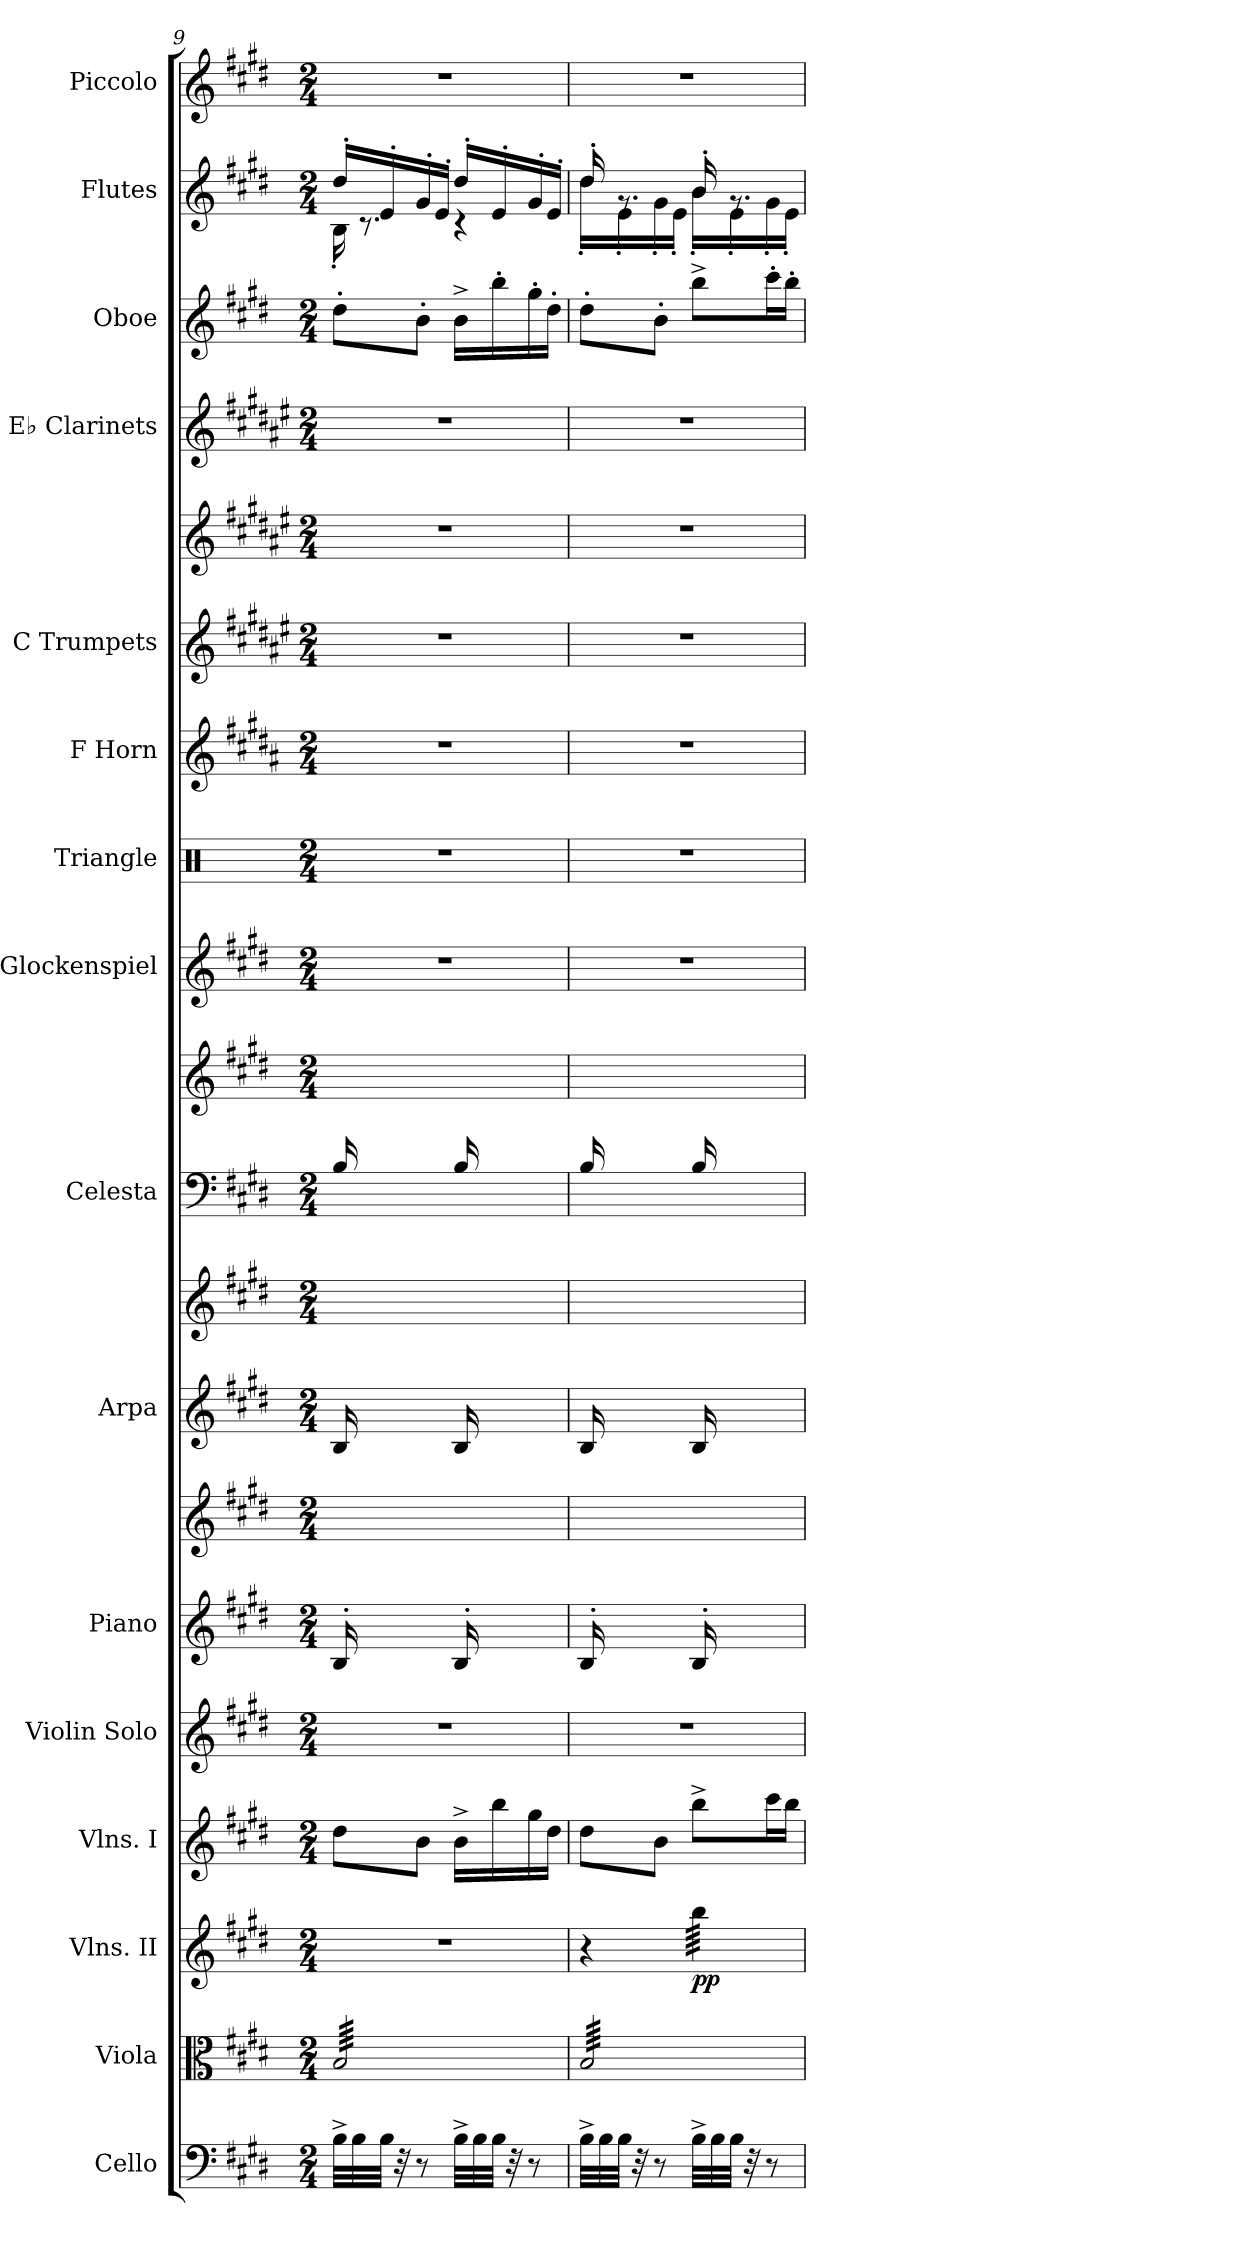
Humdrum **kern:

**kern	**kern	**kern	**dynam	**kern	**kern	**kern	**kern	**kern	**kern	**kern	**kern	**kern	**kern	**kern	**kern	**kern	**kern	**kern	**kern	**kern
*part16	*part15	*part14	*part14	*part13	*part12	*part11	*part11	*part10	*part10	*part9	*part9	*part8	*part7	*part6	*part5	*part5	*part4	*part3	*part2	*part1
*staff20	*staff19	*staff18	*staff18	*staff17	*staff16	*staff15	*staff14	*staff13	*staff12	*staff11	*staff10	*staff9	*staff8	*staff7	*staff6	*staff5	*staff4	*staff3	*staff2	*staff1
*I"Cello	*I"Viola	*I"Vlns. II	*	*I"Vlns. I	*I"Violin Solo	*I"Piano	*	*I"Arpa	*	*I"Celesta	*	*I"Glockenspiel	*I"Triangle	*I"F Horn	*I"C Trumpets	*	*I"E♭ Clarinets	*I"Oboe	*I"Flutes	*I"Piccolo
*	*	*I'Vlns. II	*	*I'Vlns. I	*I'Vln. solo	*I'Pno.	*	*I'Arpa	*	*I'Cel.	*	*I'Glock.	*I'Trgl.	*I'F Hn.	*I'C Tpt.	*	*I'E♭ Cl.	*I'Ob.	*I'Fl.	*I'Picc.
!!LO:PB:g=z
*clefF4	*clefC3	*clefG2	*	*clefG2	*clefG2	*clefG2	*clefG2	*clefG2	*clefG2	*clefF4	*clefG2	*clefG2	*clefX	*clefG2	*clefG2	*clefG2	*clefG2	*clefG2	*clefG2	*clefG2
*	*	*	*	*	*	*	*	*	*	*ITrd-7c-12	*ITrd-7c-12	*ITrd-14c-24	*	*ITrd4c7	*ITrd1c2	*ITrd1c2	*ITrd1c2	*	*	*ITrd-7c-12
*k[f#c#g#d#]	*k[f#c#g#d#]	*k[f#c#g#d#]	*	*k[f#c#g#d#]	*k[f#c#g#d#]	*k[f#c#g#d#]	*k[f#c#g#d#]	*k[f#c#g#d#]	*k[f#c#g#d#]	*k[f#c#g#d#]	*k[f#c#g#d#]	*k[f#c#g#d#]	*k[]	*k[f#c#g#d#]	*k[f#c#g#d#]	*k[f#c#g#d#]	*k[f#c#g#d#]	*k[f#c#g#d#]	*k[f#c#g#d#]	*k[f#c#g#d#]
*M2/4	*M2/4	*M2/4	*	*M2/4	*M2/4	*M2/4	*M2/4	*M2/4	*M2/4	*M2/4	*M2/4	*M2/4	*M2/4	*M2/4	*M2/4	*M2/4	*M2/4	*M2/4	*M2/4	*M2/4
=9	=9	=9	=9	=9	=9	=9	=9	=9	=9	=9	=9	=9	=9	=9	=9	=9	=9	=9	=9	=9
*	*	*	*	*	*	*^	*	*^	*	*^	*	*	*	*	*	*	*	*	*^	*
*	*tremolo	*	*	*	*	*	*	*	*	*	*	*	*	*	*	*	*	*	*	*	*	*	*	*
32B^\LLL	64B/LLLL	2r	.	8dd#\L	2r	16B'/LL	2ryy	16ryy	16B/LL	2ryy	16ryy	16b/LL	2ryy	16ryy	2r	2r	2r	2r	2r	2r	8dd#'\L	16dd#'/LL	16B'\	2r
.	64B/	.	.	.	.	.	.	.	.	.	.	.	.	.	.	.	.	.	.	.	.	.	.	.
32B\	64B/	.	.	.	.	.	.	.	.	.	.	.	.	.	.	.	.	.	.	.	.	.	.	.
.	64B/	.	.	.	.	.	.	.	.	.	.	.	.	.	.	.	.	.	.	.	.	.	.	.
32B\JJJ	64B/	.	.	.	.	8.ryy	.	16e'\	8.ryy	.	16e\	8.ryy	.	16ee\	.	.	.	.	.	.	.	16e'/	8.rc	.
.	64B/	.	.	.	.	.	.	.	.	.	.	.	.	.	.	.	.	.	.	.	.	.	.	.
32r	64B/	.	.	.	.	.	.	.	.	.	.	.	.	.	.	.	.	.	.	.	.	.	.	.
.	64B/	.	.	.	.	.	.	.	.	.	.	.	.	.	.	.	.	.	.	.	.	.	.	.
8r	64B/	.	.	8b\J	.	.	.	16g#'\	.	.	16a-X\	.	.	16gg#\	.	.	.	.	.	.	8b'\J	16g#'/	.	.
.	64B/	.	.	.	.	.	.	.	.	.	.	.	.	.	.	.	.	.	.	.	.	.	.	.
.	64B/	.	.	.	.	.	.	.	.	.	.	.	.	.	.	.	.	.	.	.	.	.	.	.
.	64B/	.	.	.	.	.	.	.	.	.	.	.	.	.	.	.	.	.	.	.	.	.	.	.
.	64B/	.	.	.	.	.	.	16e'\JJ	.	.	16e\JJ	.	.	16ee\JJ	.	.	.	.	.	.	.	16e'/JJ	.	.
.	64B/	.	.	.	.	.	.	.	.	.	.	.	.	.	.	.	.	.	.	.	.	.	.	.
.	64B/	.	.	.	.	.	.	.	.	.	.	.	.	.	.	.	.	.	.	.	.	.	.	.
.	64B/	.	.	.	.	.	.	.	.	.	.	.	.	.	.	.	.	.	.	.	.	.	.	.
32B^\LLL	64B/	.	.	16b^\LL	.	16B'/LL	.	16ryy	16B/LL	.	16ryy	16b/LL	.	16ryy	.	.	.	.	.	.	16b^\LL	16dd#'/LL	4rc	.
.	64B/	.	.	.	.	.	.	.	.	.	.	.	.	.	.	.	.	.	.	.	.	.	.	.
32B\	64B/	.	.	.	.	.	.	.	.	.	.	.	.	.	.	.	.	.	.	.	.	.	.	.
.	64B/	.	.	.	.	.	.	.	.	.	.	.	.	.	.	.	.	.	.	.	.	.	.	.
32B\JJJ	64B/	.	.	16bb\	.	8.ryy	.	16e'\	8.ryy	.	16e\	8.ryy	.	16ee\	.	.	.	.	.	.	16bb'\	16e'/	.	.
.	64B/	.	.	.	.	.	.	.	.	.	.	.	.	.	.	.	.	.	.	.	.	.	.	.
32r	64B/	.	.	.	.	.	.	.	.	.	.	.	.	.	.	.	.	.	.	.	.	.	.	.
.	64B/	.	.	.	.	.	.	.	.	.	.	.	.	.	.	.	.	.	.	.	.	.	.	.
8r	64B/	.	.	16gg#\	.	.	.	16g#'\	.	.	16a-\	.	.	16gg#\	.	.	.	.	.	.	16gg#'\	16g#'/	.	.
.	64B/	.	.	.	.	.	.	.	.	.	.	.	.	.	.	.	.	.	.	.	.	.	.	.
.	64B/	.	.	.	.	.	.	.	.	.	.	.	.	.	.	.	.	.	.	.	.	.	.	.
.	64B/	.	.	.	.	.	.	.	.	.	.	.	.	.	.	.	.	.	.	.	.	.	.	.
.	64B/	.	.	16dd#\JJ	.	.	.	16e'\JJ	.	.	16e\JJ	.	.	16ee\JJ	.	.	.	.	.	.	16dd#'\JJ	16e'/JJ	.	.
.	64B/	.	.	.	.	.	.	.	.	.	.	.	.	.	.	.	.	.	.	.	.	.	.	.
.	64B/	.	.	.	.	.	.	.	.	.	.	.	.	.	.	.	.	.	.	.	.	.	.	.
.	64B/JJJJ	.	.	.	.	.	.	.	.	.	.	.	.	.	.	.	.	.	.	.	.	.	.	.
=10	=10	=10	=10	=10	=10	=10	=10	=10	=10	=10	=10	=10	=10	=10	=10	=10	=10	=10	=10	=10	=10	=10	=10	=10
32B^\LLL	64B/LLLL	4r	.	8dd#\L	2r	16B'/LL	2ryy	16ryy	16B/LL	2ryy	16ryy	16b/LL	2ryy	16ryy	2r	2r	2r	2r	2r	2r	8dd#'\L	16dd#'/	16dd#'\LL	2r
.	64B/	.	.	.	.	.	.	.	.	.	.	.	.	.	.	.	.	.	.	.	.	.	.	.
32B\	64B/	.	.	.	.	.	.	.	.	.	.	.	.	.	.	.	.	.	.	.	.	.	.	.
.	64B/	.	.	.	.	.	.	.	.	.	.	.	.	.	.	.	.	.	.	.	.	.	.	.
32B\JJJ	64B/	.	.	.	.	8.ryy	.	16e'\	8.ryy	.	16e\	8.ryy	.	16ee\	.	.	.	.	.	.	.	8.rg	16e'\	.
.	64B/	.	.	.	.	.	.	.	.	.	.	.	.	.	.	.	.	.	.	.	.	.	.	.
32r	64B/	.	.	.	.	.	.	.	.	.	.	.	.	.	.	.	.	.	.	.	.	.	.	.
.	64B/	.	.	.	.	.	.	.	.	.	.	.	.	.	.	.	.	.	.	.	.	.	.	.
8r	64B/	.	.	8b\J	.	.	.	16g#'\	.	.	16a-X\	.	.	16gg#\	.	.	.	.	.	.	8b'\J	.	16g#'\	.
.	64B/	.	.	.	.	.	.	.	.	.	.	.	.	.	.	.	.	.	.	.	.	.	.	.
.	64B/	.	.	.	.	.	.	.	.	.	.	.	.	.	.	.	.	.	.	.	.	.	.	.
.	64B/	.	.	.	.	.	.	.	.	.	.	.	.	.	.	.	.	.	.	.	.	.	.	.
.	64B/	.	.	.	.	.	.	16e'\JJ	.	.	16e\JJ	.	.	16ee\JJ	.	.	.	.	.	.	.	.	16e'\JJ	.
.	64B/	.	.	.	.	.	.	.	.	.	.	.	.	.	.	.	.	.	.	.	.	.	.	.
.	64B/	.	.	.	.	.	.	.	.	.	.	.	.	.	.	.	.	.	.	.	.	.	.	.
.	64B/	.	.	.	.	.	.	.	.	.	.	.	.	.	.	.	.	.	.	.	.	.	.	.
!	!	!	!LO:DY:b	!	!	!	!	!	!	!	!	!	!	!	!	!	!	!	!	!	!	!	!	!
*	*	*tremolo	*	*	*	*	*	*	*	*	*	*	*	*	*	*	*	*	*	*	*	*	*	*
32B^\LLL	64B/	64bb\LLLL	pp	8bb^\L	.	16B'/LL	.	16ryy	16B/LL	.	16ryy	16b/LL	.	16ryy	.	.	.	.	.	.	8bb^\L	16b'/	16b'\LL	.
.	64B/	64bb\	.	.	.	.	.	.	.	.	.	.	.	.	.	.	.	.	.	.	.	.	.	.
32B\	64B/	64bb\	.	.	.	.	.	.	.	.	.	.	.	.	.	.	.	.	.	.	.	.	.	.
.	64B/	64bb\	.	.	.	.	.	.	.	.	.	.	.	.	.	.	.	.	.	.	.	.	.	.
32B\JJJ	64B/	64bb\	.	.	.	8.ryy	.	16e'\	8.ryy	.	16e\	8.ryy	.	16ee\	.	.	.	.	.	.	.	8.rg	16e'\	.
.	64B/	64bb\	.	.	.	.	.	.	.	.	.	.	.	.	.	.	.	.	.	.	.	.	.	.
32r	64B/	64bb\	.	.	.	.	.	.	.	.	.	.	.	.	.	.	.	.	.	.	.	.	.	.
.	64B/	64bb\	.	.	.	.	.	.	.	.	.	.	.	.	.	.	.	.	.	.	.	.	.	.
8r	64B/	64bb\	.	16ccc#\L	.	.	.	16g#'\	.	.	16a-\	.	.	16gg#\	.	.	.	.	.	.	16ccc#'\L	.	16g#'\	.
.	64B/	64bb\	.	.	.	.	.	.	.	.	.	.	.	.	.	.	.	.	.	.	.	.	.	.
.	64B/	64bb\	.	.	.	.	.	.	.	.	.	.	.	.	.	.	.	.	.	.	.	.	.	.
.	64B/	64bb\	.	.	.	.	.	.	.	.	.	.	.	.	.	.	.	.	.	.	.	.	.	.
.	64B/	64bb\	.	16bb\JJ	.	.	.	16e'\JJ	.	.	16e\JJ	.	.	16ee\JJ	.	.	.	.	.	.	16bb'\JJ	.	16e'\JJ	.
.	64B/	64bb\	.	.	.	.	.	.	.	.	.	.	.	.	.	.	.	.	.	.	.	.	.	.
.	64B/	64bb\	.	.	.	.	.	.	.	.	.	.	.	.	.	.	.	.	.	.	.	.	.	.
.	64B/JJJJ	64bb\JJJJ	.	.	.	.	.	.	.	.	.	.	.	.	.	.	.	.	.	.	.	.	.	.
*	*	*Xtremolo	*	*	*	*	*	*	*	*	*	*	*	*	*	*	*	*	*	*	*	*	*	*
*	*Xtremolo	*	*	*	*	*	*	*	*	*	*	*	*	*	*	*	*	*	*	*	*	*	*	*
*	*	*	*	*	*	*v	*v	*	*v	*v	*	*v	*v	*	*	*	*	*	*	*	*	*v	*v	*
=	=	=	=	=	=	=	=	=	=	=	=	=	=	=	=	=	=	=	=	=
*-	*-	*-	*-	*-	*-	*-	*-	*-	*-	*-	*-	*-	*-	*-	*-	*-	*-	*-	*-	*-
